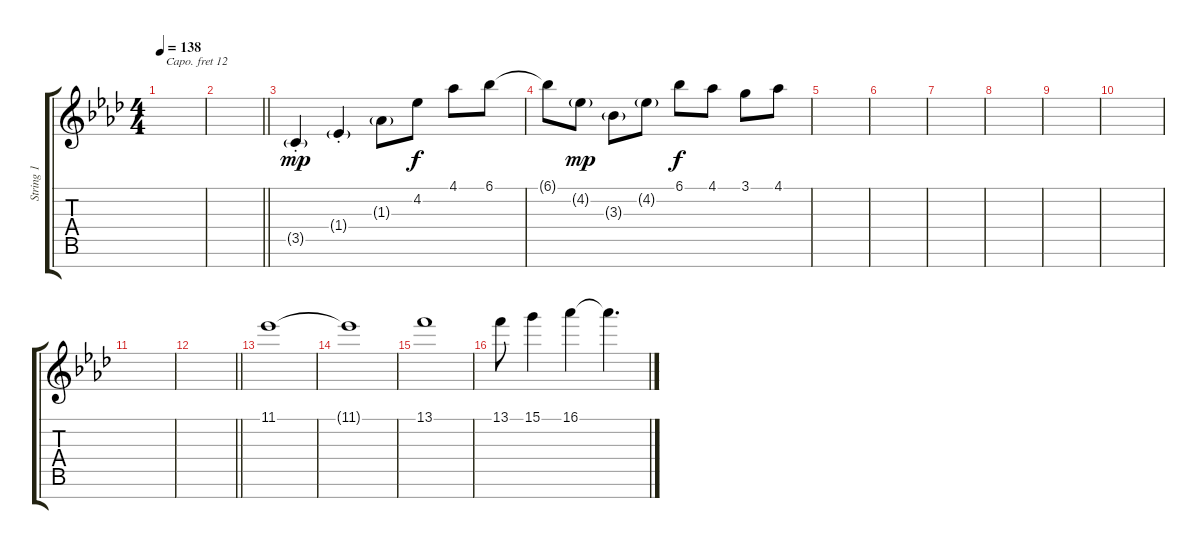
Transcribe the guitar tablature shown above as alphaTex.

\track ("String 1" "String 1") {instrument stringensemble1}
\staff {score tabs}
\capo 12
\tuning (E4 B3 G3 D3 A2 E2 B1) {hide}
\ts (4 4)
\tempo 138
\clef g2
\ks ab
|
\barLineRight lightlight
|
3.5{g st}.4{dy mp volume 9} 1.4{g st}.4 1.3{g}.8 4.2.8{dy f} 4.1.8 6.1.8 |
6.1{t}.8 4.2{g}.8{dy mp} 3.3{g}.8 4.2{g}.8 6.1.8{dy f} 4.1.8 3.1.8 4.1.8 |
|
|
|
|
|
|
|
\barLineRight lightlight
|
11.1.1 |
11.1{t}.1 |
13.1.1 |
13.1.8 15.1.4 16.1.4 16.1{t}.4{d}
